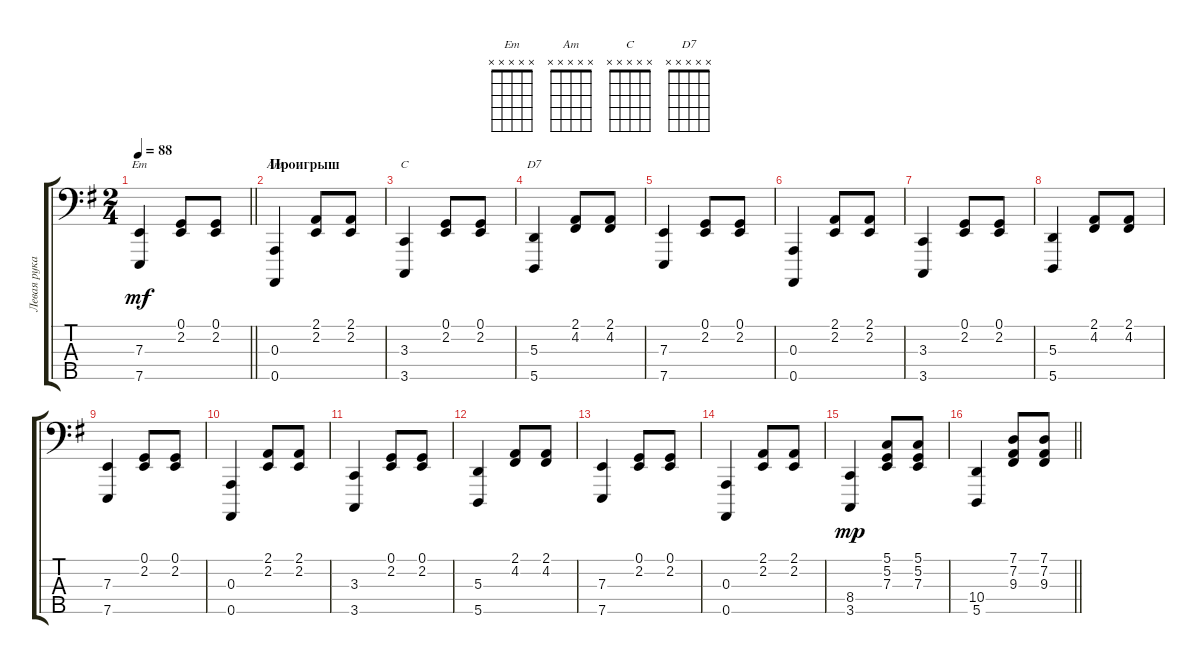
\track ("Левая рука" "Левая рука") {instrument acousticgrandpiano}
\staff {score tabs}
\tuning (G2 D2 A1 E1 A0) {hide}
\chord ("Em" x x x x x)
\chord ("Am" x x x x x)
\chord ("C" x x x x x)
\chord ("D7" x x x x x)
\ts (2 4)
\tempo 88
\clef f4
\barLineRight lightlight
\ks g
(7.3 7.5).4{ch "Em" dy mf} (0.1 2.2).8 (0.1 2.2).8 |
\section ("" "Проигрыш")
(0.3 0.5).4{ch "Am"} (2.1 2.2).8 (2.1 2.2).8 |
(3.3 3.5).4{ch "C"} (0.1 2.2).8 (0.1 2.2).8 |
(5.3 5.5).4{ch "D7"} (2.1 4.2).8 (2.1 4.2).8 |
(7.3 7.5).4 (0.1 2.2).8 (0.1 2.2).8 |
(0.3 0.5).4 (2.1 2.2).8 (2.1 2.2).8 |
(3.3 3.5).4 (0.1 2.2).8 (0.1 2.2).8 |
(5.3 5.5).4 (2.1 4.2).8 (2.1 4.2).8 |
(7.3 7.5).4 (0.1 2.2).8 (0.1 2.2).8 |
(0.3 0.5).4 (2.1 2.2).8 (2.1 2.2).8 |
(3.3 3.5).4 (0.1 2.2).8 (0.1 2.2).8 |
(5.3 5.5).4 (2.1 4.2).8 (2.1 4.2).8 |
(7.3 7.5).4 (0.1 2.2).8 (0.1 2.2).8 |
(0.3 0.5).4 (2.1 2.2).8 (2.1 2.2).8 |
(8.4 3.5).4{dy mp} (5.1 5.2 7.3).8 (5.1 5.2 7.3).8 |
\barLineRight lightlight
(10.4 5.5).4 (7.1 7.2 9.3).8 (7.1 7.2 9.3).8
